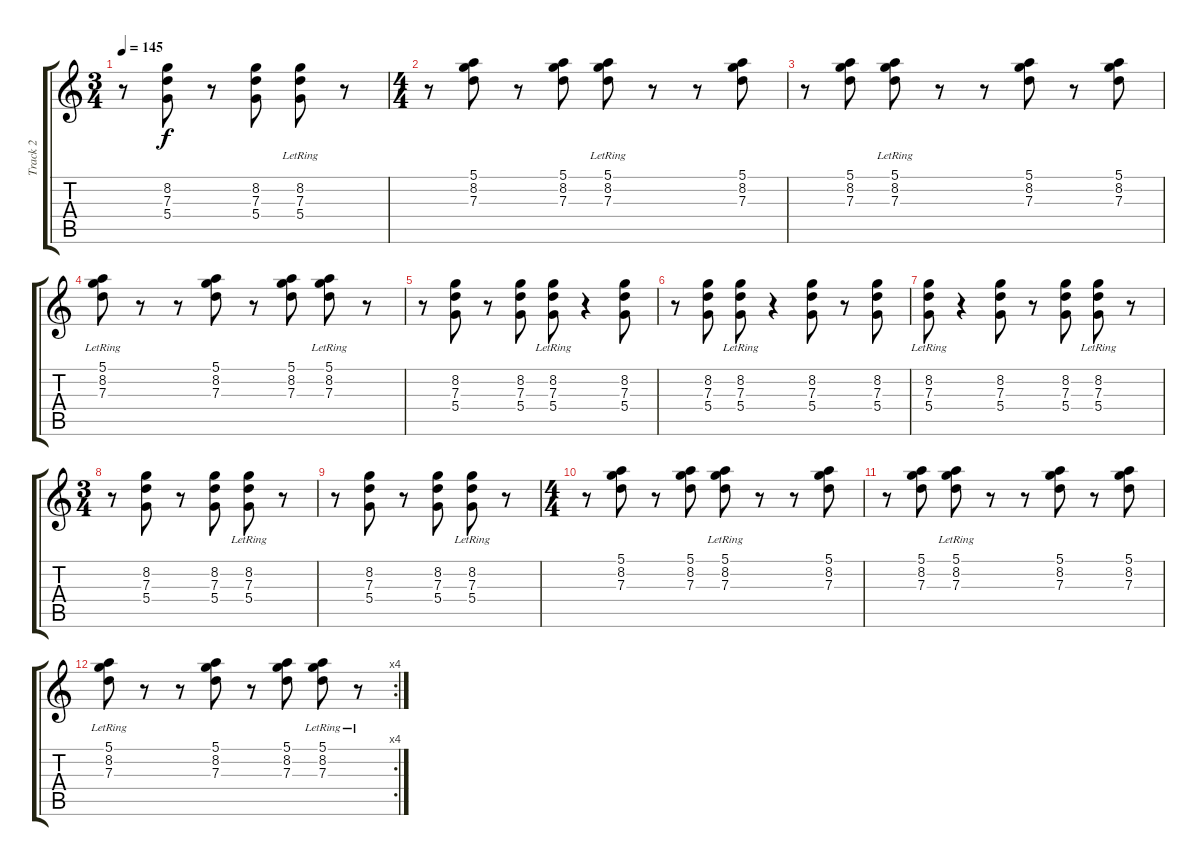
\track ("Track 2" "Track 2") {instrument electricguitarjazz}
\staff {score tabs}
\tuning (E4 B3 G3 D3 A2 D2) {hide}
\ts (3 4)
\tempo 145
\clef g2
\ks c
r.8{dy f} (8.2 7.3 5.4).8 r.8 (8.2 7.3 5.4).8 (8.2{lr} 7.3{lr} 5.4{lr}).8 r.8 |
\ts (4 4)
r.8 (5.1 8.2 7.3).8 r.8 (5.1 8.2 7.3).8 (5.1{lr} 8.2{lr} 7.3{lr}).8 r.8 r.8 (5.1 8.2 7.3).8 |
r.8 (5.1 8.2 7.3).8 (5.1{lr} 8.2{lr} 7.3{lr}).8 r.8 r.8 (5.1 8.2 7.3).8 r.8 (5.1 8.2 7.3).8 |
(5.1{lr} 8.2{lr} 7.3{lr}).8 r.8 r.8 (5.1 8.2 7.3).8 r.8 (5.1 8.2 7.3).8 (5.1{lr} 8.2{lr} 7.3{lr}).8 r.8 |
r.8 (8.2 7.3 5.4).8 r.8 (8.2 7.3 5.4).8 (8.2{lr} 7.3{lr} 5.4{lr}).8 r.4 (8.2 7.3 5.4).8 |
r.8 (8.2 7.3 5.4).8 (8.2{lr} 7.3{lr} 5.4{lr}).8 r.4 (8.2 7.3 5.4).8 r.8 (8.2 7.3 5.4).8 |
(8.2{lr} 7.3{lr} 5.4{lr}).8 r.4 (8.2 7.3 5.4).8 r.8 (8.2 7.3 5.4).8 (8.2{lr} 7.3{lr} 5.4{lr}).8 r.8 |
\ts (3 4)
r.8 (8.2 7.3 5.4).8 r.8 (8.2 7.3 5.4).8 (8.2{lr} 7.3{lr} 5.4{lr}).8 r.8 |
r.8 (8.2 7.3 5.4).8 r.8 (8.2 7.3 5.4).8 (8.2{lr} 7.3{lr} 5.4{lr}).8 r.8 |
\ts (4 4)
r.8 (5.1 8.2 7.3).8 r.8 (5.1 8.2 7.3).8 (5.1{lr} 8.2{lr} 7.3{lr}).8 r.8 r.8 (5.1 8.2 7.3).8 |
r.8 (5.1 8.2 7.3).8 (5.1{lr} 8.2{lr} 7.3{lr}).8 r.8 r.8 (5.1 8.2 7.3).8 r.8 (5.1 8.2 7.3).8 |
\rc 4
(5.1{lr} 8.2{lr} 7.3{lr}).8 r.8 r.8 (5.1 8.2 7.3).8 r.8 (5.1 8.2 7.3).8 (5.1{lr} 8.2{lr} 7.3{lr}).8 r.8
